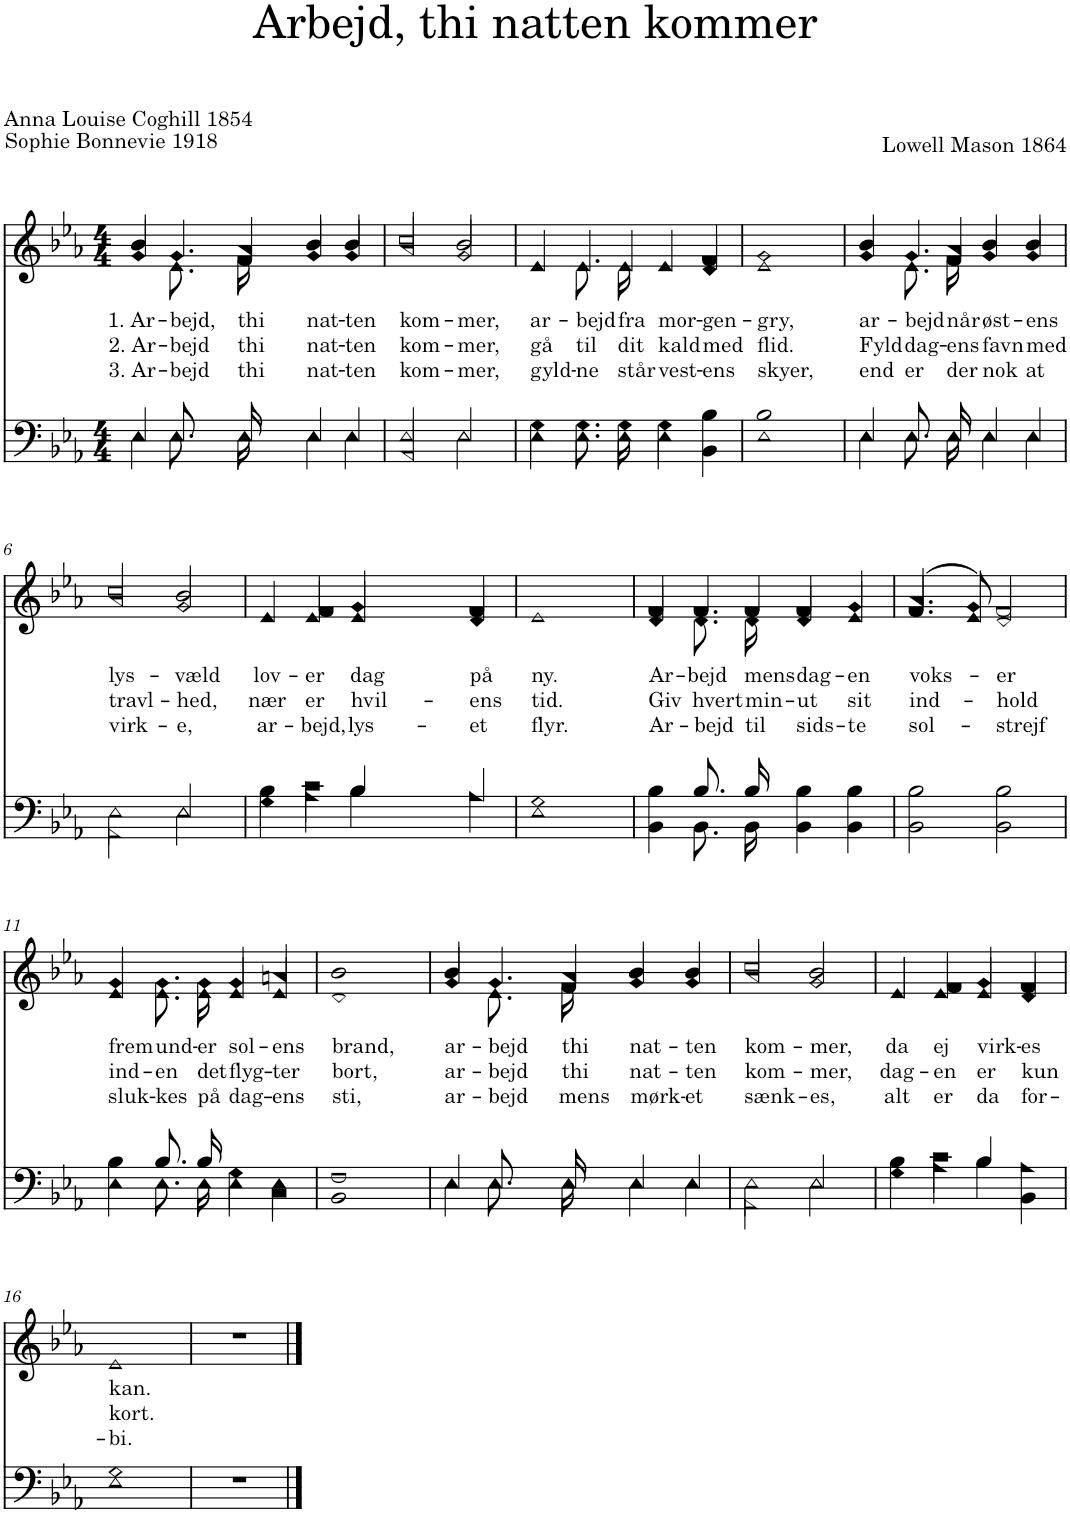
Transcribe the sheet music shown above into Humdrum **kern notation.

**kern	**kern	**text	**text	**text
*part2	*part1	*part1	*part1	*part1
*staff2	*staff1	*staff1	*staff1	*staff1
*I"Men	*I"Women	*	*	*
*clefF4	*clefG2	*	*	*
*k[b-e-a-]	*k[b-e-a-]	*	*	*
*M4/4	*M4/4	*	*	*
=1	=1	=1	=1	=1
*^	*	*	*	*
!	!	!	!LO:LY:b	!LO:LY:b	!LO:LY:b
*	*	*^	*	*	*
4E-/	4E-\	4b-/	4g/	1. Ar-	2. Ar-	3. Ar-
!	!	!	!	!LO:LY:b	!LO:LY:b	!LO:LY:b
8.E-/L	8.E-\L	8.g/L	8.e-\L	-bejd,	-bejd	-bejd
!	!	!	!	!LO:LY:b	!LO:LY:b	!LO:LY:b
16E-/Jk	16E-\Jk	16a-/Jk	16f\Jk	thi	thi	thi
!	!	!	!	!LO:LY:b	!LO:LY:b	!LO:LY:b
4E-/	4E-\	4b-/	4g/	nat-	nat-	nat-
!	!	!	!	!LO:LY:b	!LO:LY:b	!LO:LY:b
4E-/	4E-\	4b-/	4g/	-ten	-ten	-ten
=2	=2	=2	=2	=2	=2	=2
!	!	!	!	!LO:LY:b	!LO:LY:b	!LO:LY:b
2E-/	2AA-/	2cc/	2a-/	kom-	kom-	kom-
!	!	!	!	!LO:LY:b	!LO:LY:b	!LO:LY:b
2E-/	2E-\	2b-/	2g/	-mer,	-mer,	-mer,
=3	=3	=3	=3	=3	=3	=3
!	!	!	!	!LO:LY:b	!LO:LY:b	!LO:LY:b
4G\	4E-\	4e-/	4e-	ar-	gå	gyld-
!	!	!	!	!LO:LY:b	!LO:LY:b	!LO:LY:b
8.G\L	8.E-\L	8.e-/L	8.e-\L	-bejd	til	-ne
!	!	!	!	!LO:LY:b	!LO:LY:b	!LO:LY:b
16G\Jk	16E-\Jk	16e-/Jk	16e-\Jk	fra	dit	står
!	!	!	!	!LO:LY:b	!LO:LY:b	!LO:LY:b
4G\	4E-\	4e-/	4e-	mor-	kald	vest-
!	!	!	!	!LO:LY:b	!LO:LY:b	!LO:LY:b
4B-\	4BB-\	4f/	4d/	-gen-	med	-ens
=4	=4	=4	=4	=4	=4	=4
!	!	!	!	!LO:LY:b	!LO:LY:b	!LO:LY:b
1B-	1E-	1g	1e-	-gry,	flid.	skyer,
=5	=5	=5	=5	=5	=5	=5
!	!	!	!	!LO:LY:b	!LO:LY:b	!LO:LY:b
4E-/	4E-\	4b-/	4g/	ar-	Fyld	end
!	!	!	!	!LO:LY:b	!LO:LY:b	!LO:LY:b
8.E-/L	8.E-\L	8.g/L	8.e-\L	-bejd	dag-	er
!	!	!	!	!LO:LY:b	!LO:LY:b	!LO:LY:b
16E-/Jk	16E-\Jk	16a-/Jk	16f\Jk	når	-ens	der
!	!	!	!	!LO:LY:b	!LO:LY:b	!LO:LY:b
4E-/	4E-\	4b-/	4g/	øst-	favn	nok
!	!	!	!	!LO:LY:b	!LO:LY:b	!LO:LY:b
4E-/	4E-\	4b-/	4g/	-ens	med	at
!!LO:LB:g=z	!!
=6	=6	=6	=6	=6	=6	=6
!	!	!	!	!LO:LY:b	!LO:LY:b	!LO:LY:b
2E-\	2AA-\	2cc/	2a-/	lys-	travl-	virk-
!	!	!	!	!LO:LY:b	!LO:LY:b	!LO:LY:b
2E-/	2E-\	2b-/	2g/	-væld	-hed,	-e,
=7	=7	=7	=7	=7	=7	=7
!	!	!	!	!LO:LY:b	!LO:LY:b	!LO:LY:b
4B-\	4G\	4e-/	4e-	lov-	nær	ar-
!	!	!	!	!LO:LY:b	!LO:LY:b	!LO:LY:b
4c\	4A-\	4f/	4e-/	-er	er	-bejd,
!	!	!	!	!LO:LY:b	!LO:LY:b	!LO:LY:b
4B-/	4B-\	4g/	4e-/	dag	hvil-	lys-
!	!	!	!	!LO:LY:b	!LO:LY:b	!LO:LY:b
4A-/	4A-\	4f/	4d/	på	-ens	-et
=8	=8	=8	=8	=8	=8	=8
!	!	!	!	!LO:LY:b	!LO:LY:b	!LO:LY:b
1G	1E-	1e-	1e-	ny.	tid.	flyr.
=9	=9	=9	=9	=9	=9	=9
!	!	!	!	!LO:LY:b	!LO:LY:b	!LO:LY:b
4B-\	4BB-\	4f/	4d/	Ar-	Giv	Ar-
!	!	!	!	!LO:LY:b	!LO:LY:b	!LO:LY:b
8.B-/L	8.BB-\L	8.f/L	8.d\L	-bejd	hvert	-bejd
!	!	!	!	!LO:LY:b	!LO:LY:b	!LO:LY:b
16B-/Jk	16BB-\Jk	16f/Jk	16d\Jk	mens	min-	til
!	!	!	!	!LO:LY:b	!LO:LY:b	!LO:LY:b
4B-\	4BB-\	4f/	4d/	dag-	-ut	sids-
!	!	!	!	!LO:LY:b	!LO:LY:b	!LO:LY:b
4B-\	4BB-\	4g/	4e-/	-en	sit	-te
=10	=10	=10	=10	=10	=10	=10
!	!	!	!	!LO:LY:b	!LO:LY:b	!LO:LY:b
2B-\	2BB-\	(4.a-/	4.f/	voks-	ind-	sol-
.	.	8g/)	8e-/	.	.	.
!	!	!	!	!LO:LY:b	!LO:LY:b	!LO:LY:b
2B-\	2BB-\	2f/	2d/	-er	-hold	-strejf
!!LO:LB:g=z	!!
=11	=11	=11	=11	=11	=11	=11
!	!	!	!	!LO:LY:b	!LO:LY:b	!LO:LY:b
4B-\	4E-\	4g/	4e-/	frem	ind-	sluk-
!	!	!	!	!LO:LY:b	!LO:LY:b	!LO:LY:b
8.B-/L	8.E-\L	8.g\L	8.e-\L	und-	-en	-kes
!	!	!	!	!LO:LY:b	!LO:LY:b	!LO:LY:b
16B-/Jk	16E-\Jk	16g\Jk	16e-\Jk	-er	det	på
!	!	!	!	!LO:LY:b	!LO:LY:b	!LO:LY:b
4G\	4E-\	4g/	4e-/	sol-	flyg-	dag-
!	!	!	!	!LO:LY:b	!LO:LY:b	!LO:LY:b
4E-\	4C\	4an/	4e-/	-ens	-ter	-ens
=12	=12	=12	=12	=12	=12	=12
!	!	!	!	!LO:LY:b	!LO:LY:b	!LO:LY:b
1F	1BB-	1b-	1d	brand,	bort,	sti,
=13	=13	=13	=13	=13	=13	=13
!	!	!	!	!LO:LY:b	!LO:LY:b	!LO:LY:b
4E-/	4E-\	4b-/	4g/	ar-	ar-	ar-
!	!	!	!	!LO:LY:b	!LO:LY:b	!LO:LY:b
8.E-/L	8.E-\L	8.g/L	8.e-\L	-bejd	-bejd	-bejd
!	!	!	!	!LO:LY:b	!LO:LY:b	!LO:LY:b
16E-/Jk	16E-\Jk	16a-/Jk	16f\Jk	thi	thi	mens
!	!	!	!	!LO:LY:b	!LO:LY:b	!LO:LY:b
4E-/	4E-\	4b-/	4g/	nat-	nat-	mørk-
!	!	!	!	!LO:LY:b	!LO:LY:b	!LO:LY:b
4E-/	4E-\	4b-/	4g/	-ten	-ten	-et
=14	=14	=14	=14	=14	=14	=14
!	!	!	!	!LO:LY:b	!LO:LY:b	!LO:LY:b
2E-\	2AA-\	2cc/	2a-/	kom-	kom-	sænk-
!	!	!	!	!LO:LY:b	!LO:LY:b	!LO:LY:b
2E-/	2E-\	2b-/	2g/	-mer,	-mer,	-es,
=15	=15	=15	=15	=15	=15	=15
!	!	!	!	!LO:LY:b	!LO:LY:b	!LO:LY:b
4B-\	4G\	4e-/	4e-/	da	dag-	alt
!	!	!	!	!LO:LY:b	!LO:LY:b	!LO:LY:b
4c\	4A-\	4f/	4e-/	ej	-en	er
!	!	!	!	!LO:LY:b	!LO:LY:b	!LO:LY:b
4B-/	4B-\	4g/	4e-/	virk-	er	da
!	!	!	!	!LO:LY:b	!LO:LY:b	!LO:LY:b
4A-\	4BB-\	4f/	4d/	-es	kun	for-
!!LO:LB:g=z	!!
=16	=16	=16	=16	=16	=16	=16
!	!	!	!	!LO:LY:b	!LO:LY:b	!LO:LY:b
1G	1E-	1e-	1e-	kan.	kort.	-bi.
*v	*v	*	*	*	*	*
*	*v	*v	*	*	*
=17	=17	=17	=17	=17
1r	1r	.	.	.
==	==	==	==	==
*-	*-	*-	*-	*-
